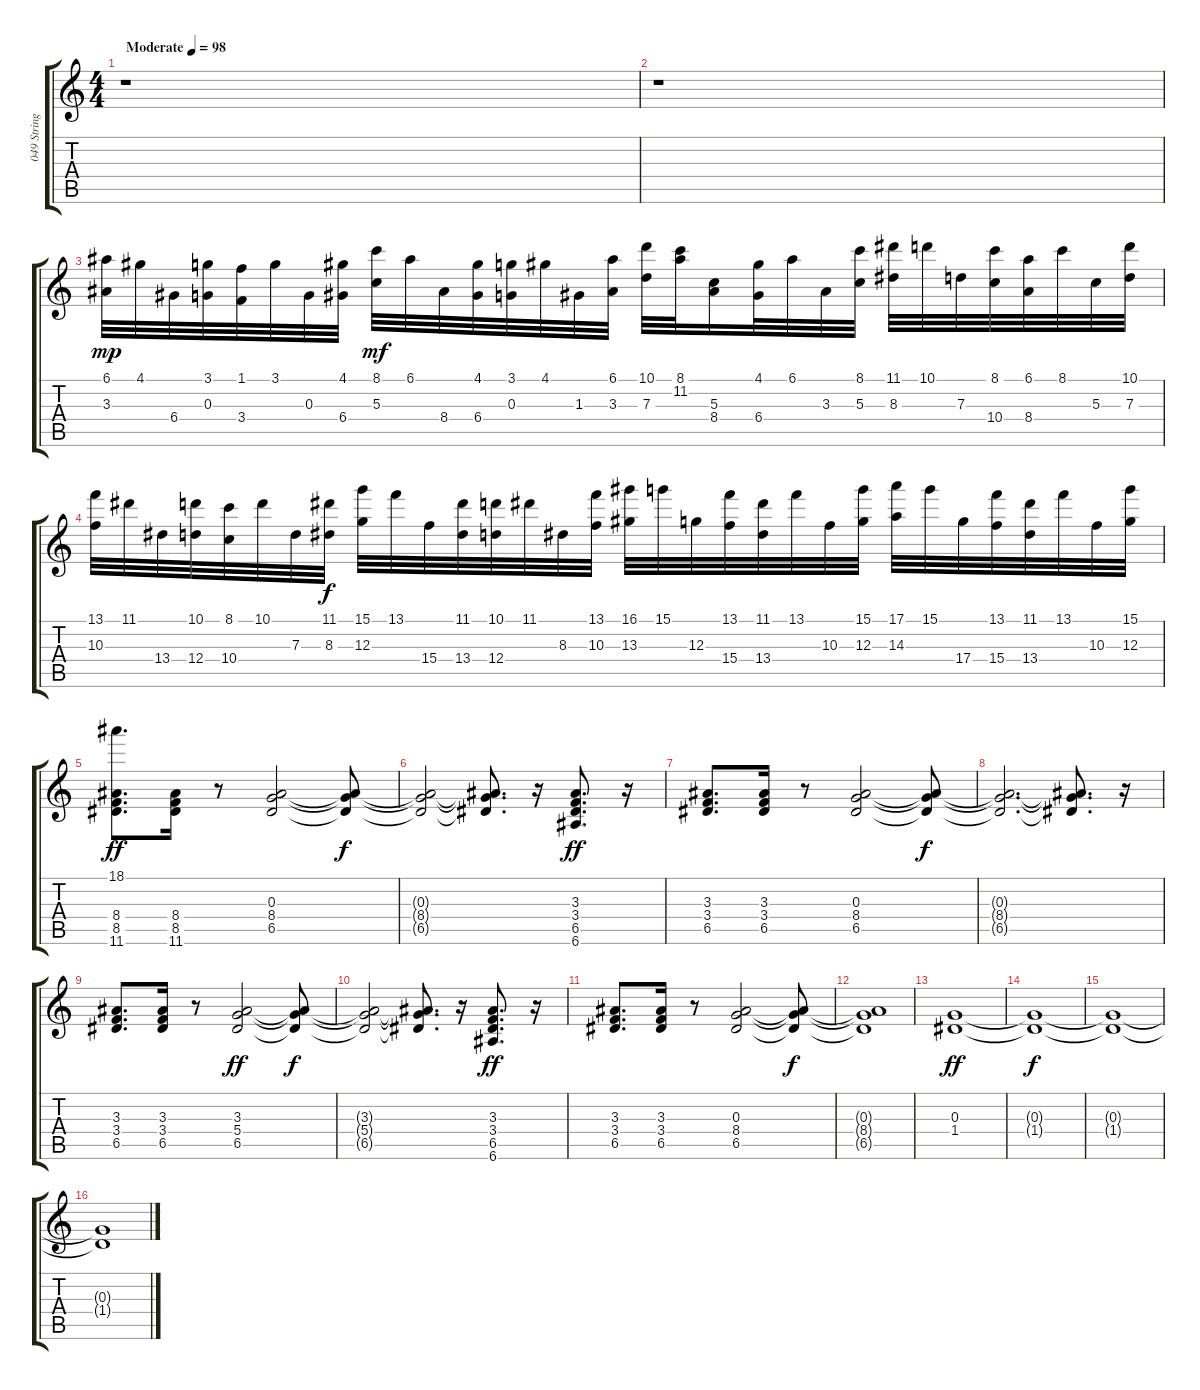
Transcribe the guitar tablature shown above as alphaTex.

\track ("049 Strings                             " "049 String") {instrument acousticguitarsteel}
\staff {score tabs}
\tuning (E4 B3 G3 D3 A2 E2) {hide}
\ts (4 4)
\tempo (98 "Moderate")
\clef g2
\ks c
r.1{dy mp instrument acousticguitarsteel} |
r.1 |
(6.1 3.3).32 4.1.32 6.4.32 (3.1 0.3).32 (1.1 3.4).32 3.1.32 0.3.32 (4.1 6.4).32 (8.1 5.3).32{dy mf} 6.1.32 8.4.32 (4.1 6.4).32 (3.1 0.3).32 4.1.32 1.3.32 (6.1 3.3).32 (10.1 7.3).32 (8.1 11.2).32 (5.3 8.4).16 (4.1 6.4).32 6.1.32 3.3.32 (8.1 5.3).32 (11.1 8.3).32 10.1.32 7.3.32 (8.1 10.4).32 (6.1 8.4).32 8.1.32 5.3.32 (10.1 7.3).32 |
(13.1 10.3).32 11.1.32 13.4.32 (10.1 12.4).32 (8.1 10.4).32 10.1.32 7.3.32 (11.1 8.3).32{dy f} (15.1 12.3).32 13.1.32 15.4.32 (11.1 13.4).32 (10.1 12.4).32 11.1.32 8.3.32 (13.1 10.3).32 (16.1 13.3).32 15.1.32 12.3.32 (13.1 15.4).32 (11.1 13.4).32 13.1.32 10.3.32 (15.1 12.3).32 (17.1 14.3).32 15.1.32 17.4.32 (13.1 15.4).32 (11.1 13.4).32 13.1.32 10.3.32 (15.1 12.3).32 |
(18.1 8.4 8.5 11.6).8{d dy ff} (8.4 8.5 11.6).16 r.8 (0.3 8.4 6.5).2 (0.3{t} 8.4{t} 6.5{t}).8{dy f} |
(0.3{t} 8.4{t} 6.5{t}).2 (0.3{t} 8.4{t} 6.5{t}).8{d} r.16 (3.3 3.4 6.5 6.6).8{d dy ff} r.16 |
(3.3 3.4 6.5).8{d} (3.3 3.4 6.5).16 r.8 (0.3 8.4 6.5).2 (0.3{t} 8.4{t} 6.5{t}).8{dy f} |
(0.3{t} 8.4{t} 6.5{t}).2{d} (0.3{t} 8.4{t} 6.5{t}).8{d} r.16 |
(3.3 3.4 6.5).8{d} (3.3 3.4 6.5).16 r.8 (3.3 5.4 6.5).2{dy ff} (3.3{t} 5.4{t} 6.5{t}).8{dy f} |
(3.3{t} 5.4{t} 6.5{t}).2 (3.3{t} 5.4{t} 6.5{t}).8{d} r.16 (3.3 3.4 6.5 6.6).8{d dy ff} r.16 |
(3.3 3.4 6.5).8{d} (3.3 3.4 6.5).16 r.8 (0.3 8.4 6.5).2 (0.3{t} 8.4{t} 6.5{t}).8{dy f} |
(0.3{t} 8.4{t} 6.5{t}).1 |
(0.3 1.4).1{dy ff} |
(0.3{t} 1.4{t}).1{dy f} |
(0.3{t} 1.4{t}).1 |
(0.3{t} 1.4{t}).1
